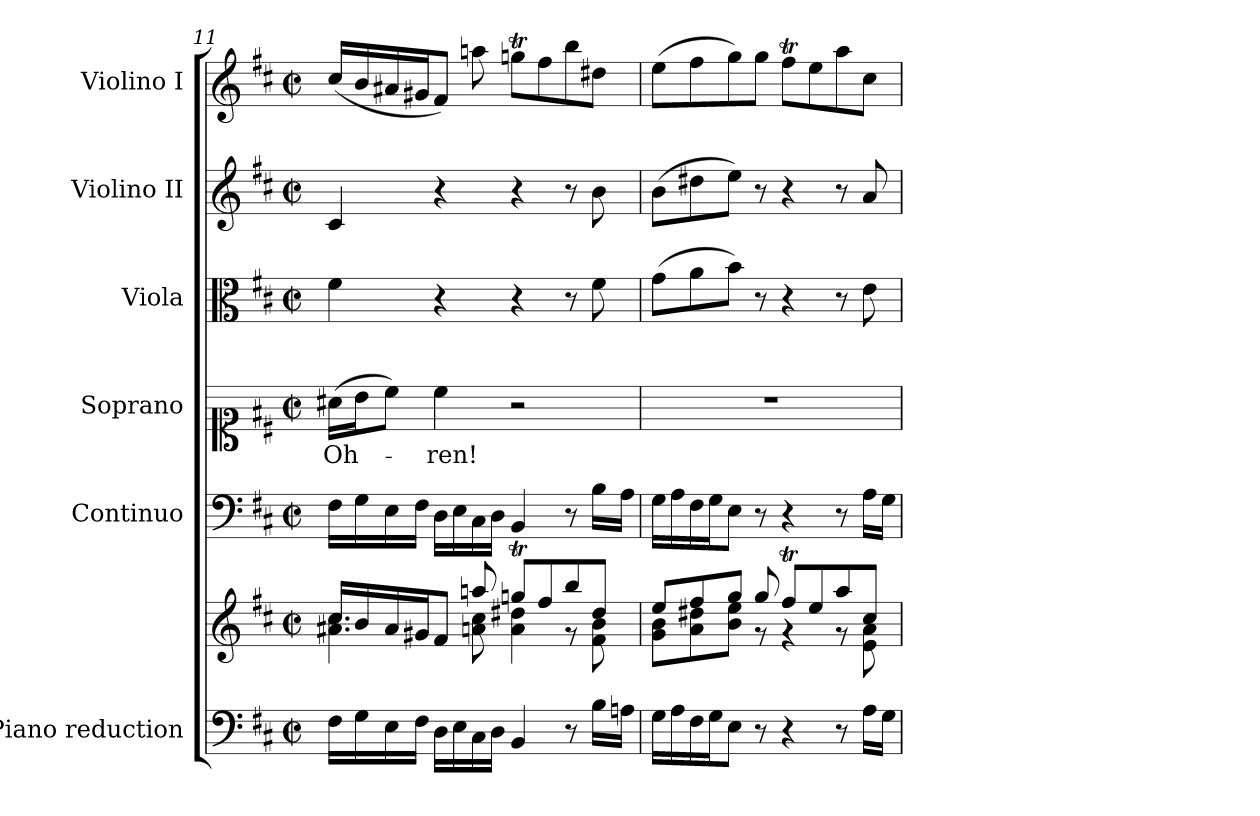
**kern	**kern	**kern	**kern	**text	**kern	**kern	**kern
*part6	*part6	*part5	*part4	*part4	*part3	*part2	*part1
*staff7	*staff6	*staff5	*staff4	*staff4	*staff3	*staff2	*staff1
*I"Piano reduction	*	*I"Continuo	*I"Soprano	*	*I"Viola	*I"Violino II	*I"Violino I
*I'Pno	*	*	*	*	*I'Vla	*I'Vln	*I'Vln
*clefF4	*clefG2	*clefF4	*clefC1	*	*clefC3	*clefG2	*clefG2
*k[f#c#]	*k[f#c#]	*k[f#c#]	*k[f#c#]	*	*k[f#c#]	*k[f#c#]	*k[f#c#]
*M2/2	*M2/2	*M2/2	*M2/2	*	*M2/2	*M2/2	*M2/2
*met(c|)	*met(c|)	*met(c|)	*met(c|)	*	*met(c|)	*met(c|)	*met(c|)
=11	=11	=11	=11	=11	=11	=11	=11
*	*^	*	*	*	*	*	*
!	!	!	!	!	!LO:LY:b	!	!	!
16F#\LL	16cc#/LL	4.a#X\ 4.cc#\	16F#\LL	(>16a#X\LL	Oh-	4f#\	4c#/	(<16cc#/LL
16G\	16b/	.	16G\	16b\J	.	.	.	16b/
16E\	16a#/	.	16E\	8cc#\J)	.	.	.	16a#X/
16F#\JJ	16g#X/J	.	16F#\JJ	.	.	.	.	16g#X/J
!	!	!	!	!	!LO:LY:b	!	!	!
16D\LL	8f#/J	.	16D\LL	4cc#\	-ren!	4r	4r	8f#/J)
16E\	.	.	16E\	.	.	.	.	.
16C#\	8aan/	8an\ 8cc#\	16C#\	.	.	.	.	8aan\
16D\JJ	.	.	16D\JJ	.	.	.	.	.
4BB/	8ggnT/L	4a\ 4dd#X\	4BB/	2r	.	4r	4r	8ggnT\L
.	8ff#/	.	.	.	.	.	.	8ff#\
8r	8bb/	8r	8r	.	.	8r	8r	8bb\
16B\LL	8dd#/J	8f#\ 8b\	16B\LL	.	.	8f#\	8b\	8dd#X\J
16An\JJ	.	.	16A\JJ	.	.	.	.	.
=12	=12	=12	=12	=12	=12	=12	=12	=12
16G\LL	8ee/L	8g\ 8b\L	16G\LL	1r	.	(>8g\L	(>8b\L	(>8ee\L
16A\	.	.	16A\	.	.	.	.	.
16F#\	8ff#/	8a\ 8dd#X\	16F#\	.	.	8a\	8dd#X\	8ff#\
16G\J	.	.	16G\J	.	.	.	.	.
8E\J	8gg/J	8b\ 8ee\J	8E\J	.	.	8b\J)	8ee\J)	8gg\)
8r	8gg/	8r	8r	.	.	8r	8r	8gg\J
4r	8ff#t/L	4r	4r	.	.	4r	4r	8ff#t\L
.	8ee/	.	.	.	.	.	.	8ee\
8r	8aa/	8r	8r	.	.	8r	8r	8aa\
16A\LL	8cc#/J	8e\ 8a\	16A\LL	.	.	8e\	8a/	8cc#\J
16G\JJ	.	.	16G\JJ	.	.	.	.	.
*	*v	*v	*	*	*	*	*	*
=	=	=	=	=	=	=	=
*-	*-	*-	*-	*-	*-	*-	*-
